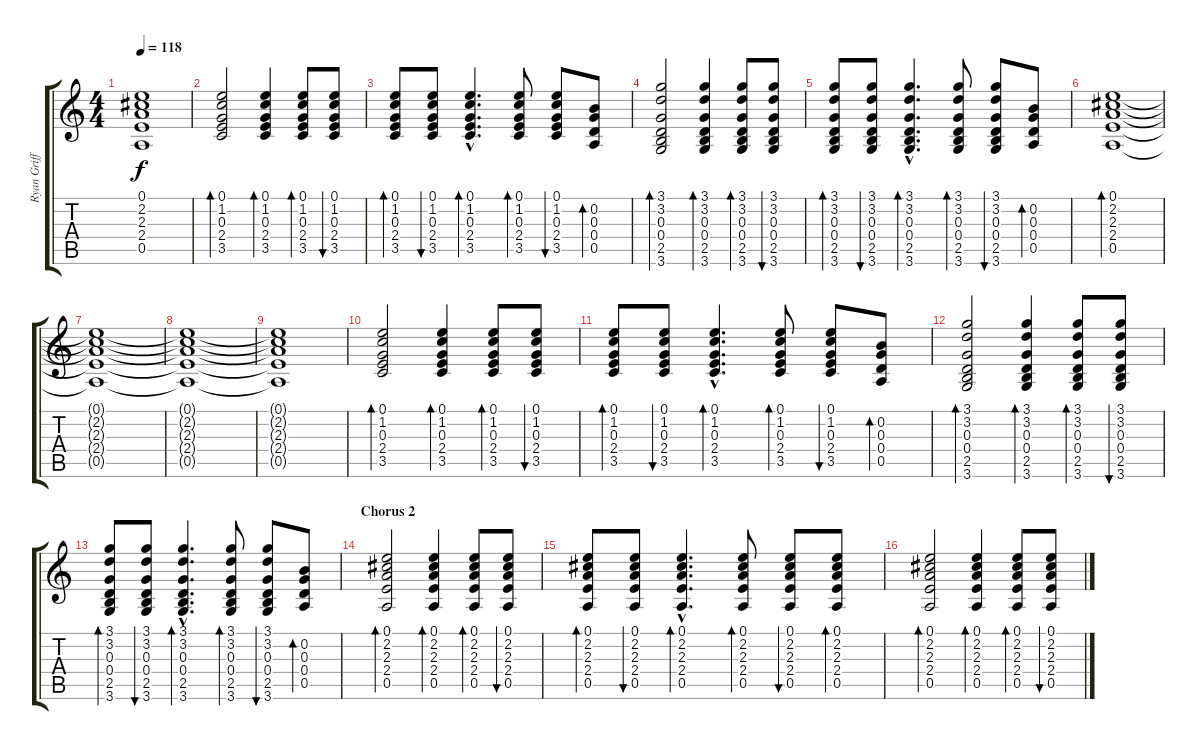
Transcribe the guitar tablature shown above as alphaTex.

\track ("Ryan Griffits" "Ryan Griff") {instrument acousticguitarsteel}
\staff {score tabs}
\tuning (E4 B3 G3 D3 A2 E2) {hide}
\ts (4 4)
\tempo 118
\clef g2
\ks c
(0.1{t} 2.2{t} 2.3{t} 2.4{t} 0.5{t}).1{dy f} |
(0.1 1.2 0.3 2.4 3.5).2{bd 30} (0.1 1.2 0.3 2.4 3.5).4{bd 30} (0.1 1.2 0.3 2.4 3.5).8{bd 30} (0.1 1.2 0.3 2.4 3.5).8{bu 30} |
(0.1 1.2 0.3 2.4 3.5).8{bd 30} (0.1 1.2 0.3 2.4 3.5).8{bu 30} (0.1{hac} 1.2{hac} 0.3{hac} 2.4{hac} 3.5{hac}).4{d bd 30} (0.1 1.2 0.3 2.4 3.5).8{bd 30} (0.1 1.2 0.3 2.4 3.5).8{bu 30} (0.2 0.3 0.4 0.5).8{bd 30} |
(3.1 3.2 0.3 0.4 2.5 3.6).2{bd 30} (3.1 3.2 0.3 0.4 2.5 3.6).4{bd 30} (3.1 3.2 0.3 0.4 2.5 3.6).8{bd 30} (3.1 3.2 0.3 0.4 2.5 3.6).8{bu 30} |
(3.1 3.2 0.3 0.4 2.5 3.6).8{bd 30} (3.1 3.2 0.3 0.4 2.5 3.6).8{bu 30} (3.1{hac} 3.2{hac} 0.3{hac} 0.4{hac} 2.5{hac} 3.6{hac}).4{d bd 30} (3.1 3.2 0.3 0.4 2.5 3.6).8{bd 30} (3.1 3.2 0.3 0.4 2.5 3.6).8{bu 30} (0.2 0.3 0.4 0.5).8{bd 30} |
(0.1 2.2 2.3 2.4 0.5).1{bd 240} |
(0.1{t} 2.2{t} 2.3{t} 2.4{t} 0.5{t}).1 |
(0.1{t} 2.2{t} 2.3{t} 2.4{t} 0.5{t}).1 |
(0.1{t} 2.2{t} 2.3{t} 2.4{t} 0.5{t}).1 |
(0.1 1.2 0.3 2.4 3.5).2{bd 30} (0.1 1.2 0.3 2.4 3.5).4{bd 30} (0.1 1.2 0.3 2.4 3.5).8{bd 30} (0.1 1.2 0.3 2.4 3.5).8{bu 30} |
(0.1 1.2 0.3 2.4 3.5).8{bd 30} (0.1 1.2 0.3 2.4 3.5).8{bu 30} (0.1{hac} 1.2{hac} 0.3{hac} 2.4{hac} 3.5{hac}).4{d bd 30} (0.1 1.2 0.3 2.4 3.5).8{bd 30} (0.1 1.2 0.3 2.4 3.5).8{bu 30} (0.2 0.3 0.4 0.5).8{bd 30} |
(3.1 3.2 0.3 0.4 2.5 3.6).2{bd 30} (3.1 3.2 0.3 0.4 2.5 3.6).4{bd 30} (3.1 3.2 0.3 0.4 2.5 3.6).8{bd 30} (3.1 3.2 0.3 0.4 2.5 3.6).8{bu 30} |
(3.1 3.2 0.3 0.4 2.5 3.6).8{bd 30} (3.1 3.2 0.3 0.4 2.5 3.6).8{bu 30} (3.1{hac} 3.2{hac} 0.3{hac} 0.4{hac} 2.5{hac} 3.6{hac}).4{d bd 30} (3.1 3.2 0.3 0.4 2.5 3.6).8{bd 30} (3.1 3.2 0.3 0.4 2.5 3.6).8{bu 30} (0.2 0.3 0.4 0.5).8{bd 30} |
\section ("" "Chorus 2")
(0.1 2.2 2.3 2.4 0.5).2{bd 30} (0.1 2.2 2.3 2.4 0.5).4{bd 30} (0.1 2.2 2.3 2.4 0.5).8{bd 30} (0.1 2.2 2.3 2.4 0.5).8{bu 30} |
(0.1 2.2 2.3 2.4 0.5).8{bd 30} (0.1 2.2 2.3 2.4 0.5).8{bu 30} (0.1{hac} 2.2{hac} 2.3{hac} 2.4{hac} 0.5{hac}).4{d bd 30} (0.1 2.2 2.3 2.4 0.5).8{bd 30} (0.1 2.2 2.3 2.4 0.5).8{bu 30} (0.1 2.2 2.3 2.4 0.5).8{bd 30} |
(0.1 2.2 2.3 2.4 0.5).2{bd 30} (0.1 2.2 2.3 2.4 0.5).4{bd 30} (0.1 2.2 2.3 2.4 0.5).8{bd 30} (0.1 2.2 2.3 2.4 0.5).8{bu 30}
